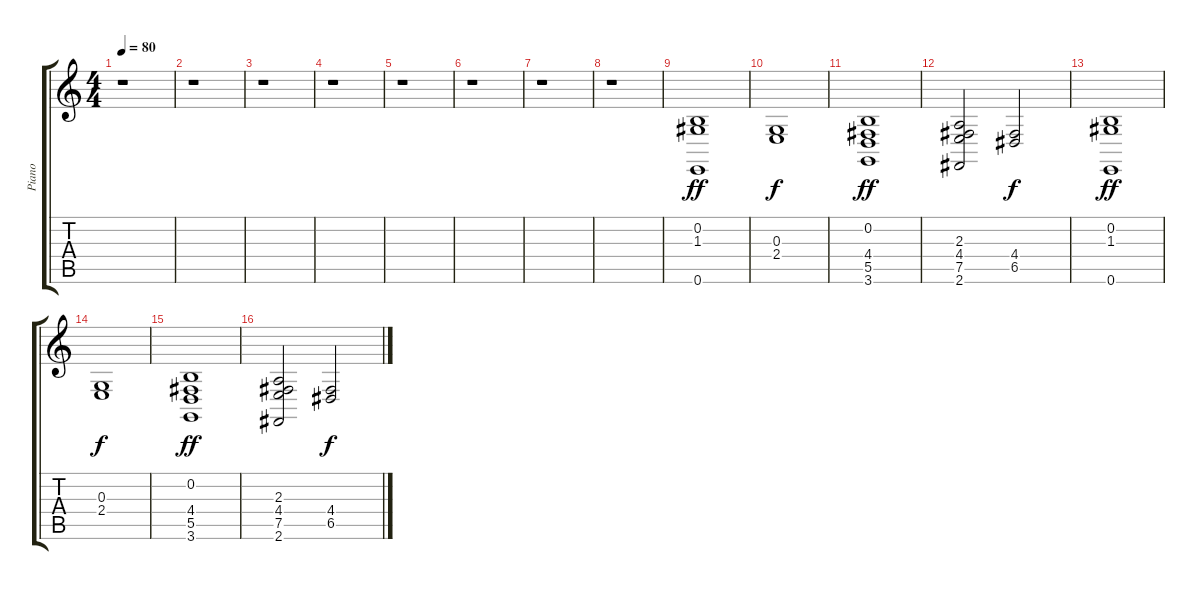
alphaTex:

\track ("Piano" "Piano") {instrument acousticgrandpiano}
\staff {score tabs}
\tuning (E4 B3 G3 D3 A2 E2) {hide}
\ts (4 4)
\tempo 80
\clef g2
\ks c
r.1{dy f} |
r.1 |
r.1 |
r.1 |
r.1 |
r.1 |
r.1 |
r.1 |
(0.2 1.3 0.6).1{dy ff} |
(0.3 2.4).1{dy f} |
(0.2 4.4 5.5 3.6).1{dy ff} |
(2.3 4.4 7.5 2.6).2 (4.4 6.5).2{dy f} |
(0.2 1.3 0.6).1{dy ff} |
(0.3 2.4).1{dy f} |
(0.2 4.4 5.5 3.6).1{dy ff} |
(2.3 4.4 7.5 2.6).2 (4.4 6.5).2{dy f}
